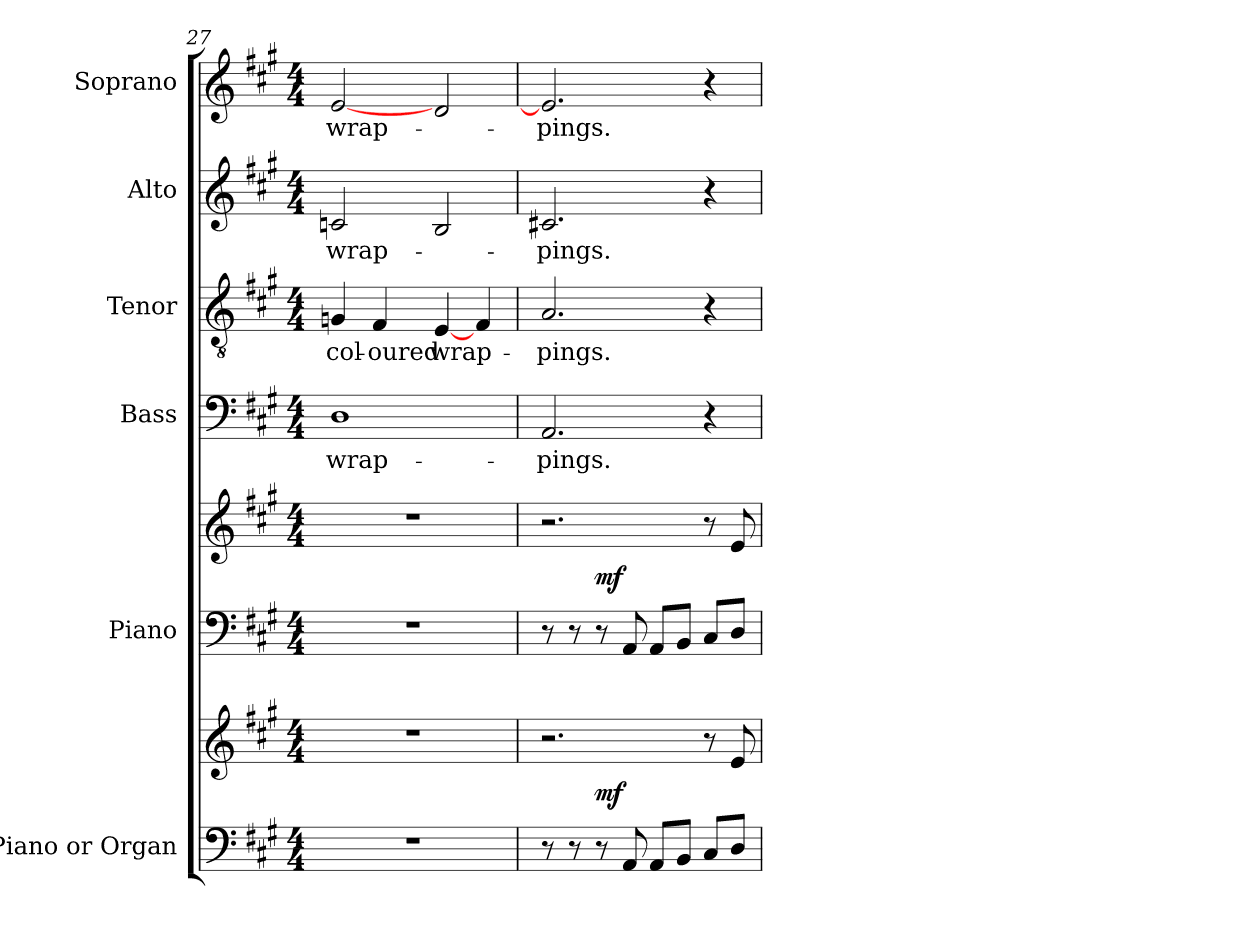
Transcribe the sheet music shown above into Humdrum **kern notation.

**kern	**kern	**dynam	**kern	**kern	**dynam	**kern	**text	**kern	**text	**kern	**text	**kern	**text
*part6	*part6	*part6	*part5	*part5	*part5	*part4	*part4	*part3	*part3	*part2	*part2	*part1	*part1
*staff8	*staff7	*staff7/8	*staff6	*staff5	*staff5/6	*staff4	*staff4	*staff3	*staff3	*staff2	*staff2	*staff1	*staff1
*I"Piano or Organ	*	*	*I"Piano	*	*	*I"Bass	*	*I"Tenor	*	*I"Alto	*	*I"Soprano	*
*I'Pno.	*	*	*I'Pno.	*	*	*I'B.	*	*I'T.	*	*I'A.	*	*I'S.	*
*clefF4	*clefG2	*	*clefF4	*clefG2	*	*clefF4	*	*clefGv2	*	*clefG2	*	*clefG2	*
*	*	*	*	*	*	*	*	*ITrd7c12	*	*	*	*	*
*k[f#c#g#]	*k[f#c#g#]	*	*k[f#c#g#]	*k[f#c#g#]	*	*k[f#c#g#]	*	*k[f#c#g#]	*	*k[f#c#g#]	*	*k[f#c#g#]	*
*A:	*A:	*	*A:	*A:	*	*A:	*	*A:	*	*A:	*	*A:	*
*M4/4	*M4/4	*	*M4/4	*M4/4	*	*M4/4	*	*M4/4	*	*M4/4	*	*M4/4	*
=27	=27	=27	=27	=27	=27	=27	=27	=27	=27	=27	=27	=27	=27
!	!	!	!	!	!	!	!LO:LY:b:color=#000000	!	!	!	!	!	!
!	!	!	!	!	!	!	!	!	!LO:LY:b:color=#000000	!	!	!	!
!	!	!	!	!	!	!	!	!	!	!	!LO:LY:b:color=#000000	!	!
!	!	!	!	!	!	!	!	!	!	!	!	!	!LO:LY:b:color=#000000
1r	1r	.	1r	1r	.	1Di	wrap-	4GGni/	col-	2cni/	wrap-	[2ei/	wrap-
!	!	!	!	!	!	!	!	!	!LO:LY:b:color=#000000	!	!	!	!
.	.	.	.	.	.	.	.	4FF#i/	-oured	.	.	.	.
!	!	!	!	!	!	!	!	!	!LO:LY:b:color=#000000	!	!	!	!
.	.	.	.	.	.	.	.	[4EEi/	wrap-	2Bi/	.	2di/	.
.	.	.	.	.	.	.	.	4FF#i/	.	.	.	.	.
=28	=28	=28	=28	=28	=28	=28	=28	=28	=28	=28	=28	=28	=28
!	!	!	!	!	!	!	!LO:LY:b:color=#000000	!	!	!	!	!	!
!	!	!	!	!	!	!	!	!	!LO:LY:b:color=#000000	!	!	!	!
!	!	!	!	!	!	!	!	!	!	!	!LO:LY:b:color=#000000	!	!
!	!	!	!	!	!	!	!	!	!	!	!	!	!LO:LY:b:color=#000000
*	*^	*	*	*^	*	*	*	*	*	*	*	*^	*
8r	2.r	4ryy	.	8r	2.r	4ryy	.	2.AAi/	-pings.	2.AAi/	-pings.	2.c#Xi/	-pings.	2.ei/]	4ryy	-pings.
8r	.	.	.	8r	.	.	.	.	.	.	.	.	.	.	.	.
*	*	*	*	*	*MM160	*	*	*	*	*	*	*	*	*MM160	*	*
8r	.	2.ryy	mf	8r	.	2.ryy	mf	.	.	.	.	.	.	.	2.ryy	.
8AAi/	.	.	.	8AAi/	.	.	.	.	.	.	.	.	.	.	.	.
8AAi/L	.	.	.	8AAi/L	.	.	.	.	.	.	.	.	.	.	.	.
8BBi/J	.	.	.	8BBi/J	.	.	.	.	.	.	.	.	.	.	.	.
8C#i/L	8r	.	.	8C#i/L	8r	.	.	4r	.	4r	.	4r	.	4r	.	.
8Di/J	8ei/	.	.	8Di/J	8ei/	.	.	.	.	.	.	.	.	.	.	.
*	*v	*v	*	*	*v	*v	*	*	*	*	*	*	*	*v	*v	*
=	=	=	=	=	=	=	=	=	=	=	=	=	=
*-	*-	*-	*-	*-	*-	*-	*-	*-	*-	*-	*-	*-	*-
